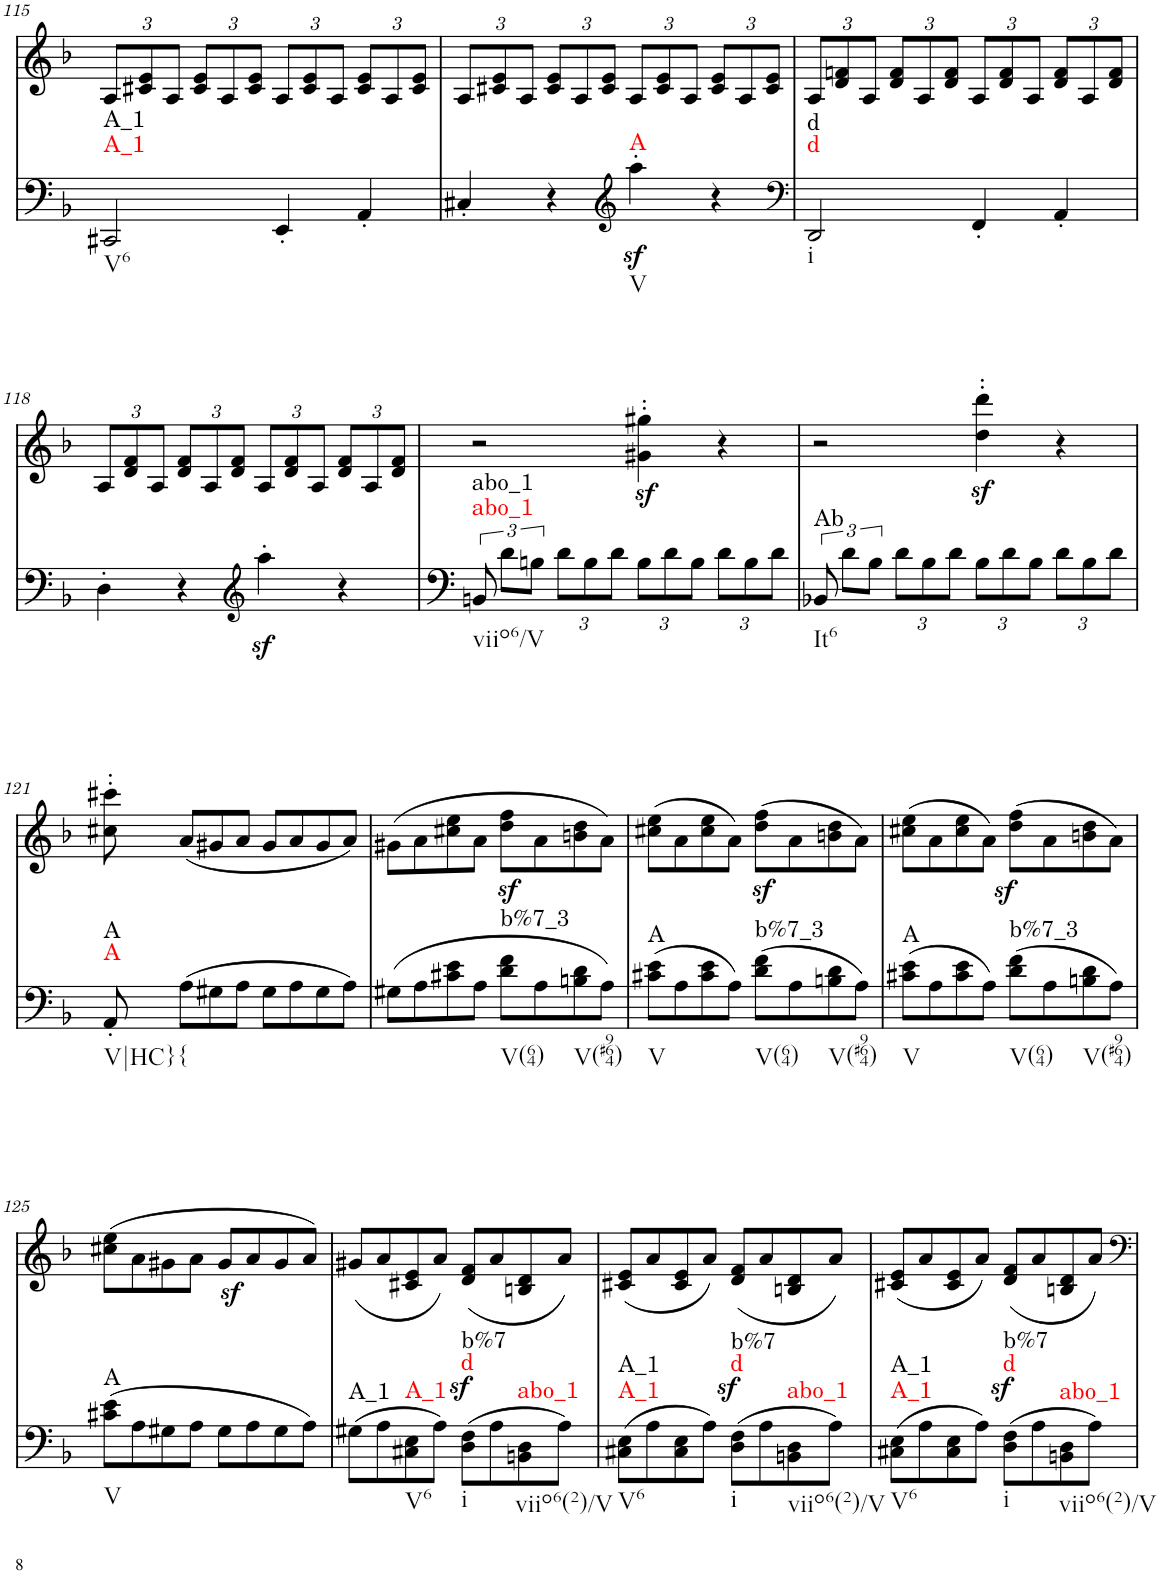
**kern	**dynam	**harte	**kern	**text
*part2	*part2	*part2	*part1	*part1
*staff2	*staff2	*	*staff1	*staff1
*I"piano	*	*	*I"piano	*
*I'Pno	*	*	*I'Pno	*
!!LO:PB:g=z
*clefF4	*	*	*clefG2	*
*k[b-]	*	*	*k[b-]	*
*d:	*	*	*d:	*
*M4/4	*	*	*M4/4	*
*	*	*	*Xbrackettup	*
=115	=115	=115	=115	=115
!	!	!LO:H:n=1:kt=A_1	!	!
!	!	!LO:H:n=2:kt=A_1	!	!
2CC#X/	.	N N	12A/L	.
.	.	.	12c#X/ 12e/	.
.	.	.	12A/J	.
.	.	.	12c#/ 12e/L	.
.	.	.	12A/	.
.	.	.	12c#/ 12e/J	.
4EE'/	.	.	12A/L	.
.	.	.	12c#/ 12e/	.
.	.	.	12A/J	.
4AA'/	.	.	12c#/ 12e/L	.
.	.	.	12A/	.
.	.	.	12c#/ 12e/J	.
=116	=116	=116	=116	=116
4C#X'/	.	.	12A/L	.
.	.	.	12c#X/ 12e/	.
.	.	.	12A/J	.
4r	.	.	12c#/ 12e/L	.
.	.	.	12A/	.
.	.	.	12c#/ 12e/J	.
*clefG2	*	*	*	*
!	!LO:DY:b	!LO:H:kt=A	!	!
4aa'\	sf	N	12A/L	.
.	.	.	12c#/ 12e/	.
.	.	.	12A/J	.
4r	.	.	12c#/ 12e/L	.
.	.	.	12A/	.
.	.	.	12c#/ 12e/J	.
=117	=117	=117	=117	=117
*clefF4	*	*	*	*
!	!	!LO:H:n=1:kt=d	!	!
!	!	!LO:H:n=2:kt=d	!	!
2DD/	.	N N	12A/L	.
.	.	.	12d/ 12fn/	.
.	.	.	12A/J	.
.	.	.	12d/ 12f/L	.
.	.	.	12A/	.
.	.	.	12d/ 12f/J	.
4FF'/	.	.	12A/L	.
.	.	.	12d/ 12f/	.
.	.	.	12A/J	.
4AA'/	.	.	12d/ 12f/L	.
.	.	.	12A/	.
.	.	.	12d/ 12f/J	.
!!LO:LB:g=z
=118	=118	=118	=118	=118
4D'\	.	.	12A/L	.
.	.	.	12d/ 12f/	.
.	.	.	12A/J	.
4r	.	.	12d/ 12f/L	.
.	.	.	12A/	.
.	.	.	12d/ 12f/J	.
*clefG2	*	*	*	*
4aaz<'\	.	.	12A/L	.
.	.	.	12d/ 12f/	.
.	.	.	12A/J	.
4r	.	.	12d/ 12f/L	.
.	.	.	12A/	.
.	.	.	12d/ 12f/J	.
=119	=119	=119	=119	=119
!	!	!LO:H:n=1:kt=abo_1	!	!
!	!	!LO:H:n=2:kt=abo_1	!	!
12BBn/	.	N N	2r	.
12d\L	.	.	.	.
12Bn\J	.	.	.	.
*Xbrackettup	*	*	*	*
12d\L	.	.	.	.
12B\	.	.	.	.
12d\J	.	.	.	.
12B\L	.	.	4g#X\z<' 4gg#X\z<'	.
12d\	.	.	.	.
12B\J	.	.	.	.
12d\L	.	.	4r	.
12B\	.	.	.	.
12d\J	.	.	.	.
=120	=120	=120	=120	=120
*brackettup	*	*	*	*
!	!	!LO:H:kt=Ab	!	!
12BB-X/	.	N	2r	.
12d\L	.	.	.	.
12B-\J	.	.	.	.
*Xbrackettup	*	*	*	*
12d\L	.	.	.	.
12B-\	.	.	.	.
12d\J	.	.	.	.
12B-\L	.	.	4dd\z<' 4ddd\z<'	.
12d\	.	.	.	.
12B-\J	.	.	.	.
12d\L	.	.	4r	.
12B-\	.	.	.	.
12d\J	.	.	.	.
!!LO:LB:g=z
=121	=121	=121	=121	=121
!	!	!LO:H:n=1:kt=A	!	!LO:LY:b
!	!	!LO:H:n=2:kt=A	!	!
8AA'/	.	N N	8cc#X\' 8ccc#X\'	ff
!	!	!LO:H:kt={	!	!
(8A\L	.	N	(8a/L	.
8G#X\	.	.	8g#X/	.
8A\J	.	.	8a/J	.
8G#\L	.	.	8g#/L	.
8A\	.	.	8a/	.
8G#\	.	.	8g#/	.
8A\J)	.	.	8a/J)	.
=122	=122	=122	=122	=122
(8G#X\L	.	.	(8g#X\L	.
8A\	.	.	8a\	.
8c#X\ 8e\	.	.	8cc#X\ 8ee\	.
8A\J	.	.	8a\J	.
!	!	!LO:H:kt=b%7_3	!	!
8d\ 8f\L	.	N	8dd\z< 8ff\z<L	.
8A\	.	.	8a\	.
8Bn\ 8d\	.	.	8bn\ 8dd\	.
8A\J)	.	.	8a\J)	.
=123	=123	=123	=123	=123
!	!	!LO:H:kt=A	!	!
(8c#X\ 8e\L	.	N	(8cc#X\ 8ee\L	.
8A\	.	.	8a\	.
8c#\ 8e\	.	.	8cc#\ 8ee\	.
8A\J)	.	.	8a\J)	.
!	!	!LO:H:kt=b%7_3	!	!
(8d\ 8f\L	.	N	(8dd\z< 8ff\z<L	.
8A\	.	.	8a\	.
8Bn\ 8d\	.	.	8bn\ 8dd\	.
8A\J)	.	.	8a\J)	.
=124	=124	=124	=124	=124
!	!	!LO:H:kt=A	!	!
(8c#X\ 8e\L	.	N	(8cc#X\ 8ee\L	.
8A\	.	.	8a\	.
8c#\ 8e\	.	.	8cc#\ 8ee\	.
8A\J)	.	.	8a\J)	.
!	!	!LO:H:kt=b%7_3	!	!
(8d\ 8f\L	.	N	(8dd\z< 8ff\z<L	.
8A\	.	.	8a\	.
8Bn\ 8d\	.	.	8bn\ 8dd\	.
8A\J)	.	.	8a\J)	.
!!LO:LB:g=z
=125	=125	=125	=125	=125
!	!	!LO:H:kt=A	!	!
(8c#X\ 8e\L	.	N	(8cc#X\ 8ee\L	.
8A\	.	.	8a\	.
8G#X\	.	.	8g#X\	.
8A\J	.	.	8a\J	.
8G#\L	.	.	8g#z</L	.
8A\	.	.	8a/	.
8G#\	.	.	8g#/	.
8A\J)	.	.	8a/J)	.
=126	=126	=126	=126	=126
!	!	!LO:H:kt=A_1	!	!
(8G#X\L	.	N	(8g#X/L	.
8A\	.	.	8a/	.
!	!	!LO:H:kt=A_1	!	!
8C#X\ 8E\	.	N	8c#X/ 8e/	.
8A\J)	.	.	8a/J)	.
!	!LO:DY:a	!LO:H:n=1:kt=d	!	!
!	!	!LO:H:n=2:kt=b%7	!	!
(8D\ 8F\L	sf	N N	(8d/ 8f/L	.
8A\	.	.	8a/	.
!	!	!LO:H:kt=abo_1	!	!
8BBn\ 8D\	.	N	8Bn/ 8d/	.
8A\J)	.	.	8a/J)	.
=127	=127	=127	=127	=127
!	!	!LO:H:n=1:kt=A_1	!	!
!	!	!LO:H:n=2:kt=A_1	!	!
(8C#X\ 8E\L	.	N N	(8c#X/ 8e/L	.
8A\	.	.	8a/	.
8C#\ 8E\	.	.	8c#/ 8e/	.
8A\J)	.	.	8a/J)	.
!	!LO:DY:a	!LO:H:n=1:kt=d	!	!
!	!	!LO:H:n=2:kt=b%7	!	!
(8D\ 8F\L	sf	N N	(8d/ 8f/L	.
8A\	.	.	8a/	.
!	!	!LO:H:kt=abo_1	!	!
8BBn\ 8D\	.	N	8Bn/ 8d/	.
8A\J)	.	.	8a/J)	.
=128	=128	=128	=128	=128
!	!	!LO:H:n=1:kt=A_1	!	!
!	!	!LO:H:n=2:kt=A_1	!	!
(8C#X\ 8E\L	.	N N	(8c#X/ 8e/L	.
8A\	.	.	8a/	.
8C#\ 8E\	.	.	8c#/ 8e/	.
8A\J)	.	.	8a/J)	.
!	!LO:DY:a	!LO:H:n=1:kt=d	!	!
!	!	!LO:H:n=2:kt=b%7	!	!
(8D\ 8F\L	sf	N N	(8d/ 8f/L	.
8A\	.	.	8a/	.
!	!	!LO:H:kt=abo_1	!	!
8BBn\ 8D\	.	N	8Bn/ 8d/	.
8A\J)	.	.	8a/J)	.
=	=	=	=	=
*-	*-	*-	*-	*-
